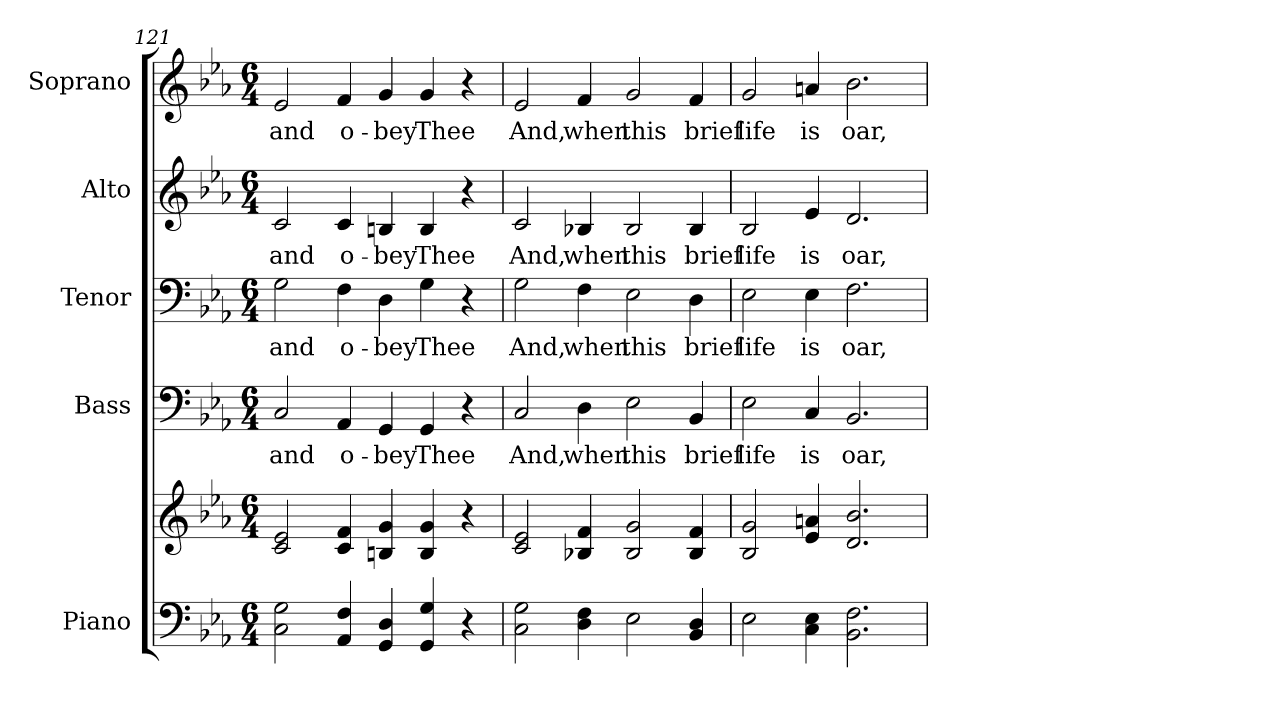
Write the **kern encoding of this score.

**kern	**kern	**kern	**text	**kern	**text	**kern	**text	**kern	**text
*part5	*part5	*part4	*part4	*part3	*part3	*part2	*part2	*part1	*part1
*staff6	*staff5	*staff4	*staff4	*staff3	*staff3	*staff2	*staff2	*staff1	*staff1
*I"Piano	*	*I"Bass	*	*I"Tenor	*	*I"Alto	*	*I"Soprano	*
*I'Pno.	*	*I'B.	*	*I'T.	*	*I'A.	*	*I'S.	*
!!LO:LB:g=z
*clefF4	*clefG2	*clefF4	*	*clefF4	*	*clefG2	*	*clefG2	*
*k[b-e-a-]	*k[b-e-a-]	*k[b-e-a-]	*	*k[b-e-a-]	*	*k[b-e-a-]	*	*k[b-e-a-]	*
*E-:	*E-:	*E-:	*	*E-:	*	*E-:	*	*E-:	*
*M6/4	*M6/4	*M6/4	*	*M6/4	*	*M6/4	*	*M6/4	*
=121	=121	=121	=121	=121	=121	=121	=121	=121	=121
!	!	!	!LO:LY:b:color=#000000	!	!	!	!	!	!
!	!	!	!	!	!LO:LY:b:color=#000000	!	!	!	!
!	!	!	!	!	!	!	!LO:LY:b:color=#000000	!	!
!	!	!	!	!	!	!	!	!	!LO:LY:b:color=#000000
2Ci\ 2Gi	2ci/ 2e-i	2Ci/	and	2Gi\	and	2ci/	and	2e-i/	and
!	!	!	!LO:LY:b:color=#000000	!	!	!	!	!	!
!	!	!	!	!	!LO:LY:b:color=#000000	!	!	!	!
!	!	!	!	!	!	!	!LO:LY:b:color=#000000	!	!
!	!	!	!	!	!	!	!	!	!LO:LY:b:color=#000000
4AA-i/ 4Fi	4ci/ 4fi	4AA-i/	o-	4Fi\	o-	4ci/	o-	4fi/	o-
!	!	!	!LO:LY:b:color=#000000	!	!	!	!	!	!
!	!	!	!	!	!LO:LY:b:color=#000000	!	!	!	!
!	!	!	!	!	!	!	!LO:LY:b:color=#000000	!	!
!	!	!	!	!	!	!	!	!	!LO:LY:b:color=#000000
4GGi/ 4Di	4Bni/ 4gi	4GGi/	-bey	4Di\	-bey	4Bni/	-bey	4gi/	-bey
!	!	!	!LO:LY:b:color=#000000	!	!	!	!	!	!
!	!	!	!	!	!LO:LY:b:color=#000000	!	!	!	!
!	!	!	!	!	!	!	!LO:LY:b:color=#000000	!	!
!	!	!	!	!	!	!	!	!	!LO:LY:b:color=#000000
4GGi/ 4Gi	4Bi/ 4gi	4GGi/	Thee	4Gi\	Thee	4Bi/	Thee	4gi/	Thee
4r	4r	4r	.	4r	.	4r	.	4r	.
=122	=122	=122	=122	=122	=122	=122	=122	=122	=122
!	!	!	!LO:LY:b:color=#000000	!	!	!	!	!	!
!	!	!	!	!	!LO:LY:b:color=#000000	!	!	!	!
!	!	!	!	!	!	!	!LO:LY:b:color=#000000	!	!
!	!	!	!	!	!	!	!	!	!LO:LY:b:color=#000000
2Ci\ 2Gi	2ci/ 2e-i	2Ci/	And,	2Gi\	And,	2ci/	And,	2e-i/	And,
!	!	!	!LO:LY:b:color=#000000	!	!	!	!	!	!
!	!	!	!	!	!LO:LY:b:color=#000000	!	!	!	!
!	!	!	!	!	!	!	!LO:LY:b:color=#000000	!	!
!	!	!	!	!	!	!	!	!	!LO:LY:b:color=#000000
4Di\ 4Fi	4B-Xi/ 4fi	4Di\	when	4Fi\	when	4B-Xi/	when	4fi/	when
!	!	!	!LO:LY:b:color=#000000	!	!	!	!	!	!
!	!	!	!	!	!LO:LY:b:color=#000000	!	!	!	!
!	!	!	!	!	!	!	!LO:LY:b:color=#000000	!	!
!	!	!	!	!	!	!	!	!	!LO:LY:b:color=#000000
2E-i\	2B-i/ 2gi	2E-i\	this	2E-i\	this	2B-i/	this	2gi/	this
!	!	!	!LO:LY:b:color=#000000	!	!	!	!	!	!
!	!	!	!	!	!LO:LY:b:color=#000000	!	!	!	!
!	!	!	!	!	!	!	!LO:LY:b:color=#000000	!	!
!	!	!	!	!	!	!	!	!	!LO:LY:b:color=#000000
4BB-i/ 4Di	4B-i/ 4fi	4BB-i/	brief	4Di\	brief	4B-i/	brief	4fi/	brief
!!LO:PB:g=z
=123	=123	=123	=123	=123	=123	=123	=123	=123	=123
!	!	!	!LO:LY:b:color=#000000	!	!	!	!	!	!
!	!	!	!	!	!LO:LY:b:color=#000000	!	!	!	!
!	!	!	!	!	!	!	!LO:LY:b:color=#000000	!	!
!	!	!	!	!	!	!	!	!	!LO:LY:b:color=#000000
2E-i\	2B-i/ 2gi	2E-i\	life	2E-i\	life	2B-i/	life	2gi/	life
!	!	!	!LO:LY:b:color=#000000	!	!	!	!	!	!
!	!	!	!	!	!LO:LY:b:color=#000000	!	!	!	!
!	!	!	!	!	!	!	!LO:LY:b:color=#000000	!	!
!	!	!	!	!	!	!	!	!	!LO:LY:b:color=#000000
4Ci\ 4E-i	4e-i/ 4ani	4Ci/	is	4E-i\	is	4e-i/	is	4ani/	is
!	!	!	!LO:LY:b:color=#000000	!	!	!	!	!	!
!	!	!	!	!	!LO:LY:b:color=#000000	!	!	!	!
!	!	!	!	!	!	!	!LO:LY:b:color=#000000	!	!
!	!	!	!	!	!	!	!	!	!LO:LY:b:color=#000000
2.BB-i\ 2.Fi	2.di/ 2.b-i	2.BB-i/	oar,	2.Fi\	oar,	2.di/	oar,	2.b-i\	oar,
=	=	=	=	=	=	=	=	=	=
*-	*-	*-	*-	*-	*-	*-	*-	*-	*-
